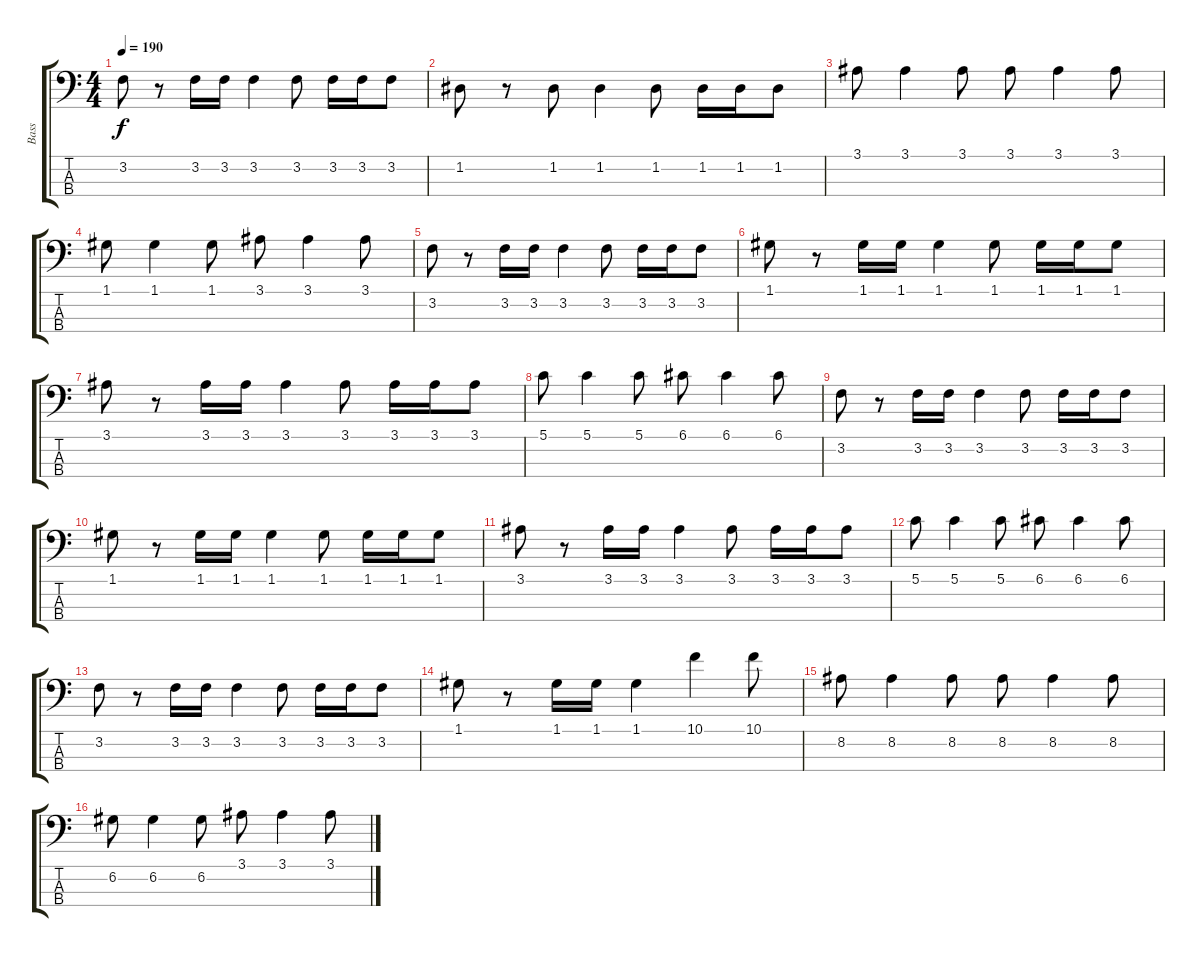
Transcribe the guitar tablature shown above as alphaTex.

\track ("Bass" "Bass") {instrument electricbasspick}
\staff {score tabs}
\tuning (G2 D2 A1 E1) {hide}
\ts (4 4)
\tempo 190
\clef f4
\ks c
3.2.8{dy f} r.8 3.2.16 3.2.16 3.2.4 3.2.8 3.2.16 3.2.16 3.2.8 |
1.2.8 r.8 1.2.8 1.2.4 1.2.8 1.2.16 1.2.16 1.2.8 |
3.1.8 3.1.4 3.1.8 3.1.8 3.1.4 3.1.8 |
1.1.8 1.1.4 1.1.8 3.1.8 3.1.4 3.1.8 |
3.2.8 r.8 3.2.16 3.2.16 3.2.4 3.2.8 3.2.16 3.2.16 3.2.8 |
1.1.8 r.8 1.1.16 1.1.16 1.1.4 1.1.8 1.1.16 1.1.16 1.1.8 |
3.1.8 r.8 3.1.16 3.1.16 3.1.4 3.1.8 3.1.16 3.1.16 3.1.8 |
5.1.8 5.1.4 5.1.8 6.1.8 6.1.4 6.1.8 |
3.2.8 r.8 3.2.16 3.2.16 3.2.4 3.2.8 3.2.16 3.2.16 3.2.8 |
1.1.8 r.8 1.1.16 1.1.16 1.1.4 1.1.8 1.1.16 1.1.16 1.1.8 |
3.1.8 r.8 3.1.16 3.1.16 3.1.4 3.1.8 3.1.16 3.1.16 3.1.8 |
5.1.8 5.1.4 5.1.8 6.1.8 6.1.4 6.1.8 |
3.2.8 r.8 3.2.16 3.2.16 3.2.4 3.2.8 3.2.16 3.2.16 3.2.8 |
1.1.8 r.8 1.1.16 1.1.16 1.1.4 10.1.4 10.1.8 |
8.2.8 8.2.4 8.2.8 8.2.8 8.2.4 8.2.8 |
6.2.8 6.2.4 6.2.8 3.1.8 3.1.4 3.1.8
